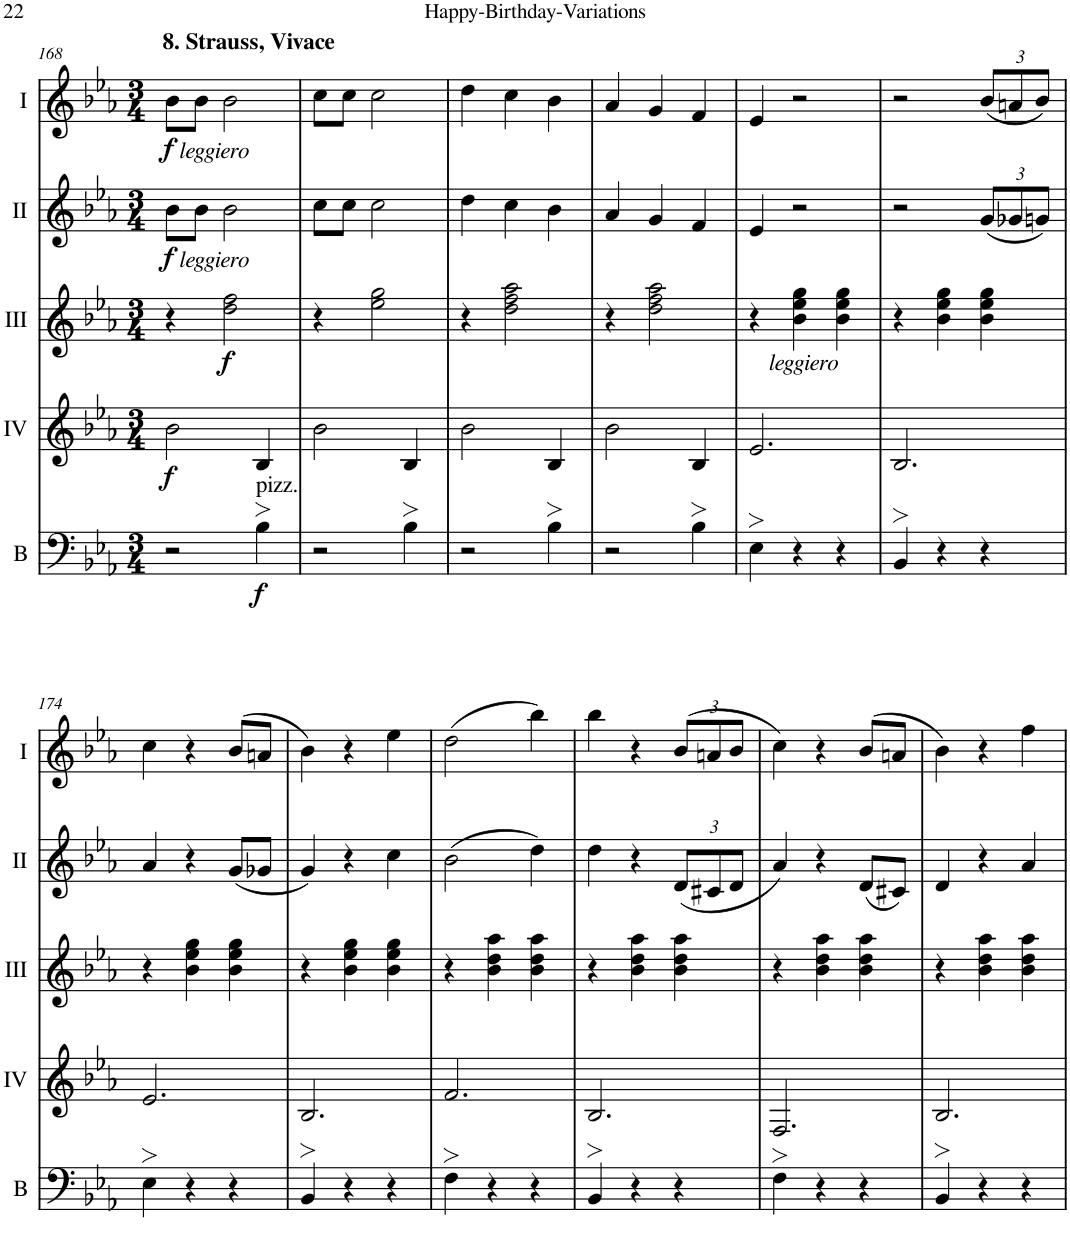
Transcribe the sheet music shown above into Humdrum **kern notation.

**kern	**dynam	**kern	**dynam	**kern	**dynam	**kern	**dynam	**kern	**dynam
*part5	*part5	*part4	*part4	*part3	*part3	*part2	*part2	*part1	*part1
*staff5	*staff5	*staff4	*staff4	*staff3	*staff3	*staff2	*staff2	*staff1	*staff1
*I"Bass	*	*I"Acc. 4	*	*I"Acc. 3	*	*I"Acc. 2	*	*I"Acc. 1	*
*I'B	*	*	*	*	*	*	*	*	*
!!LO:PB:g=z
*clefF4	*	*clefG2	*	*clefG2	*	*clefG2	*	*clefG2	*
*Trd7c12	*	*Trd7c12	*	*Trd7c12	*	*	*	*	*
*k[b-e-a-]	*	*k[b-e-a-]	*	*k[b-e-a-]	*	*k[b-e-a-]	*	*k[b-e-a-]	*
*M3/4	*	*M3/4	*	*M3/4	*	*M3/4	*	*M3/4	*
=168	=168	=168	=168	=168	=168	=168	=168	=168	=168
!	!	!	!	!	!	!	!	!LO:TX:a:B:t=8. Strauss, Vivace	!
!	!	!	!	!	!	!	!	!LO:TX:b:i:t=leggiero	!
!	!	!	!	!	!	!LO:TX:b:i:t=leggiero	!	!	!
!	!	!	!LO:DY:b	!	!	!	!LO:DY:b	!	!LO:DY:b
2r	.	2b-\	f	4r	.	8b-\L	f	8b-\L	f
.	.	.	.	.	.	8b-\J	.	8b-\J	.
!	!	!	!	!	!LO:DY:b	!	!	!	!
.	.	.	.	2dd\ 2ff\	f	2b-\	.	2b-\	.
!LO:TX:a:t=pizz.	!	!	!	!	!	!	!	!	!
!	!LO:DY:b	!	!	!	!	!	!	!	!
4B->\	f	4B-/	.	.	.	.	.	.	.
=169	=169	=169	=169	=169	=169	=169	=169	=169	=169
2r	.	2b-\	.	4r	.	8cc\L	.	8cc\L	.
.	.	.	.	.	.	8cc\J	.	8cc\J	.
.	.	.	.	2ee-\ 2gg\	.	2cc\	.	2cc\	.
4B->\	.	4B-/	.	.	.	.	.	.	.
=170	=170	=170	=170	=170	=170	=170	=170	=170	=170
2r	.	2b-\	.	4r	.	4dd\	.	4dd\	.
.	.	.	.	2dd\ 2ff\ 2aa-\	.	4cc\	.	4cc\	.
4B->\	.	4B-/	.	.	.	4b-\	.	4b-\	.
=171	=171	=171	=171	=171	=171	=171	=171	=171	=171
2r	.	2b-\	.	4r	.	4a-/	.	4a-/	.
.	.	.	.	2dd\ 2ff\ 2aa-\	.	4g/	.	4g/	.
4B->\	.	4B-/	.	.	.	4f/	.	4f/	.
=172	=172	=172	=172	=172	=172	=172	=172	=172	=172
4E->\	.	2.e-/	.	4r	.	4e-/	.	4e-/	.
!	!	!	!	!LO:TX:b:i:t=leggiero	!	!	!	!	!
4r	.	.	.	4b-\ 4ee-\ 4gg\	.	2r	.	2r	.
4r	.	.	.	4b-\ 4ee-\ 4gg\	.	.	.	.	.
=173	=173	=173	=173	=173	=173	=173	=173	=173	=173
4BB->/	.	2.B-/	.	4r	.	2r	.	2r	.
4r	.	.	.	4b-\ 4ee-\ 4gg\	.	.	.	.	.
*	*	*	*	*	*	*Xbrackettup	*	*Xbrackettup	*
4r	.	.	.	4b-\ 4ee-\ 4gg\	.	(12g/L	.	(12b-/L	.
.	.	.	.	.	.	12g-X/	.	12an/	.
.	.	.	.	.	.	12gn/J)	.	12b-/J)	.
!!LO:LB:g=z
=174	=174	=174	=174	=174	=174	=174	=174	=174	=174
4E->\	.	2.e-/	.	4r	.	4a-/	.	4cc\	.
4r	.	.	.	4b-\ 4ee-\ 4gg\	.	4r	.	4r	.
4r	.	.	.	4b-\ 4ee-\ 4gg\	.	(8g/L	.	(8b-/L	.
.	.	.	.	.	.	8g-X/J	.	8an/J	.
=175	=175	=175	=175	=175	=175	=175	=175	=175	=175
4BB->/	.	2.B-/	.	4r	.	4g/)	.	4b-\)	.
4r	.	.	.	4b-\ 4ee-\ 4gg\	.	4r	.	4r	.
4r	.	.	.	4b-\ 4ee-\ 4gg\	.	4cc\	.	4ee-\	.
=176	=176	=176	=176	=176	=176	=176	=176	=176	=176
4F>\	.	2.f/	.	4r	.	(2b-\	.	(2dd\	.
4r	.	.	.	4b-\ 4dd\ 4aa-\	.	.	.	.	.
4r	.	.	.	4b-\ 4dd\ 4aa-\	.	4dd\)	.	4bb-\)	.
=177	=177	=177	=177	=177	=177	=177	=177	=177	=177
4BB->/	.	2.B-/	.	4r	.	4dd\	.	4bb-\	.
4r	.	.	.	4b-\ 4dd\ 4aa-\	.	4r	.	4r	.
4r	.	.	.	4b-\ 4dd\ 4aa-\	.	(12d/L	.	(12b-/L	.
.	.	.	.	.	.	12c#X/	.	12an/	.
.	.	.	.	.	.	12d/J	.	12b-/J	.
=178	=178	=178	=178	=178	=178	=178	=178	=178	=178
4F>\	.	2.F/	.	4r	.	4a-/)	.	4cc\)	.
4r	.	.	.	4b-\ 4dd\ 4aa-\	.	4r	.	4r	.
4r	.	.	.	4b-\ 4dd\ 4aa-\	.	(8d/L	.	(8b-/L	.
.	.	.	.	.	.	8c#X/J)	.	8an/J	.
=179	=179	=179	=179	=179	=179	=179	=179	=179	=179
4BB->/	.	2.B-/	.	4r	.	4d/	.	4b-\)	.
4r	.	.	.	4b-\ 4dd\ 4aa-\	.	4r	.	4r	.
4r	.	.	.	4b-\ 4dd\ 4aa-\	.	4a-/	.	4ff\	.
=	=	=	=	=	=	=	=	=	=
*-	*-	*-	*-	*-	*-	*-	*-	*-	*-
